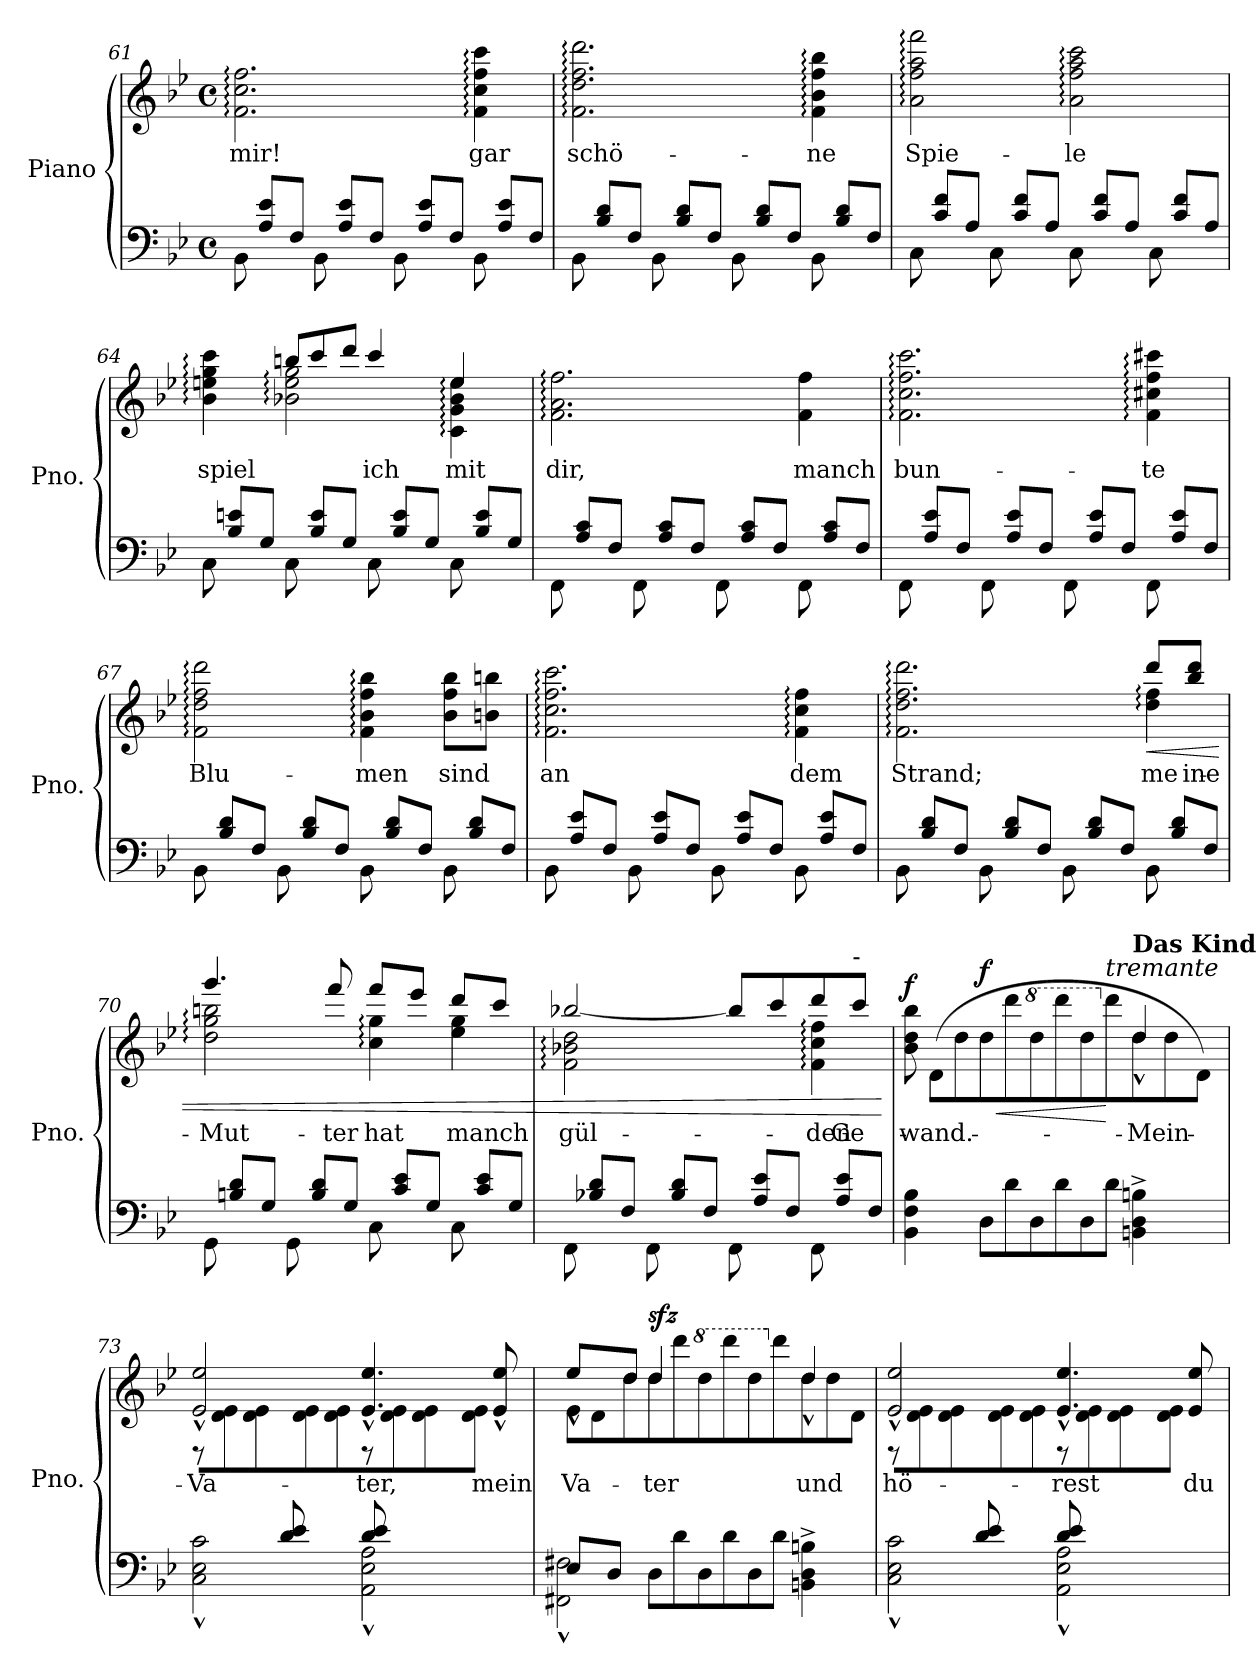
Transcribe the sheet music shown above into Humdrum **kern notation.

**kern	**kern	**text	**dynam
*part1	*part1	*part1	*part1
*staff2	*staff1	*staff1	*staff1/2
*I"Piano	*	*	*
*I'Pno.	*	*	*
*clefF4	*clefG2	*	*
*k[b-e-]	*k[b-e-]	*	*
*M4/4	*M4/4	*	*
*met(c)	*met(c)	*	*
*Xtuplet	*	*	*
=61	=61	=61	=61
*^	*	*	*
!	!	!	!LO:LY:b	!
12ryy	8BB-\	2.f\: 2.cc\: 2.ff\:	mir!	.
12A/ 12e-/L	.	.	.	.
.	8ryy	.	.	.
12F/J	.	.	.	.
12ryy	8BB-\	.	.	.
12A/ 12e-/L	.	.	.	.
.	8ryy	.	.	.
12F/J	.	.	.	.
12ryy	8BB-\	.	.	.
12A/ 12e-/L	.	.	.	.
.	8ryy	.	.	.
12F/J	.	.	.	.
!	!	!	!LO:LY:b	!
12ryy	8BB-\	4f\: 4cc\: 4ff\: 4ccc\:	gar	.
12A/ 12e-/L	.	.	.	.
.	8ryy	.	.	.
12F/J	.	.	.	.
=62	=62	=62	=62	=62
!	!	!	!LO:LY:b	!
12ryy	8BB-\	2.f\: 2.dd\: 2.ff\: 2.ddd\:	schö-	.
12B-/ 12d/L	.	.	.	.
.	8ryy	.	.	.
12F/J	.	.	.	.
12ryy	8BB-\	.	.	.
12B-/ 12d/L	.	.	.	.
.	8ryy	.	.	.
12F/J	.	.	.	.
12ryy	8BB-\	.	.	.
12B-/ 12d/L	.	.	.	.
.	8ryy	.	.	.
12F/J	.	.	.	.
!	!	!	!LO:LY:b	!
12ryy	8BB-\	4f\: 4b-\: 4ff\: 4bb-\:	-ne	.
12B-/ 12d/L	.	.	.	.
.	8ryy	.	.	.
12F/J	.	.	.	.
=63	=63	=63	=63	=63
!	!	!	!LO:LY:b	!
12ryy	8C\	2a\: 2ff\: 2aa\: 2fff\:	Spie-	.
12c/ 12f/L	.	.	.	.
.	8ryy	.	.	.
12A/J	.	.	.	.
12ryy	8C\	.	.	.
12c/ 12f/L	.	.	.	.
.	8ryy	.	.	.
12A/J	.	.	.	.
!	!	!	!LO:LY:b	!
12ryy	8C\	2a\: 2ff\: 2aa\: 2ccc\:	-le	.
12c/ 12f/L	.	.	.	.
.	8ryy	.	.	.
12A/J	.	.	.	.
12ryy	8C\	.	.	.
12c/ 12f/L	.	.	.	.
.	8ryy	.	.	.
12A/J	.	.	.	.
!!LO:PB:g=z
=64	=64	=64	=64	=64
!	!	!	!LO:LY:b	!
*	*	*^	*	*
12ryy	8C\	4b-\: 4een\: 4gg\: 4ccc\:	4ryy	spiel	.
12B-/ 12en/L	.	.	.	.	.
.	8ryy	.	.	.	.
12G/J	.	.	.	.	.
*	*	*	*Xtuplet	*	*
12ryy	8C\	2b-X\: 2ee\: 2gg\:	12bbn/L	.	.
12B-/ 12e/L	.	.	12ccc/	.	.
.	8ryy	.	.	.	.
12G/J	.	.	12ddd/J	.	.
!	!	!	!	!LO:LY:b	!
12ryy	8C\	.	4ccc/	ich	.
12B-/ 12e/L	.	.	.	.	.
.	8ryy	.	.	.	.
12G/J	.	.	.	.	.
!	!	!	!	!LO:LY:b	!
12ryy	8C\	4c\: 4g\: 4b-\: 4ee\:	4ee/	mit	.
12B-/ 12e/L	.	.	.	.	.
.	8ryy	.	.	.	.
12G/J	.	.	.	.	.
*	*	*v	*v	*	*
=65	=65	=65	=65	=65
!	!	!	!LO:LY:b	!
12ryy	8FF\	2.f\: 2.a\: 2.ff\:	dir,	.
12A/ 12c/L	.	.	.	.
.	8ryy	.	.	.
12F/J	.	.	.	.
12ryy	8FF\	.	.	.
12A/ 12c/L	.	.	.	.
.	8ryy	.	.	.
12F/J	.	.	.	.
12ryy	8FF\	.	.	.
12A/ 12c/L	.	.	.	.
.	8ryy	.	.	.
12F/J	.	.	.	.
!	!	!	!LO:LY:b	!
12ryy	8FF\	4f\ 4ff\	manch	.
12A/ 12c/L	.	.	.	.
.	8ryy	.	.	.
12F/J	.	.	.	.
=66	=66	=66	=66	=66
!	!	!	!LO:LY:b	!
12ryy	8FF\	2.f\: 2.cc\: 2.ff\: 2.ccc\:	bun-	.
12A/ 12e-/L	.	.	.	.
.	8ryy	.	.	.
12F/J	.	.	.	.
12ryy	8FF\	.	.	.
12A/ 12e-/L	.	.	.	.
.	8ryy	.	.	.
12F/J	.	.	.	.
12ryy	8FF\	.	.	.
12A/ 12e-/L	.	.	.	.
.	8ryy	.	.	.
12F/J	.	.	.	.
!	!	!	!LO:LY:b	!
12ryy	8FF\	4f\: 4cc#X\: 4ff\: 4ccc#X\:	-te	.
12A/ 12e-/L	.	.	.	.
.	8ryy	.	.	.
12F/J	.	.	.	.
=67	=67	=67	=67	=67
!	!	!	!LO:LY:b	!
12ryy	8BB-\	2f\: 2dd\: 2ff\: 2ddd\:	Blu-	.
12B-/ 12d/L	.	.	.	.
.	8ryy	.	.	.
12F/J	.	.	.	.
12ryy	8BB-\	.	.	.
12B-/ 12d/L	.	.	.	.
.	8ryy	.	.	.
12F/J	.	.	.	.
!	!	!	!LO:LY:b	!
12ryy	8BB-\	4f\: 4b-\: 4ff\: 4bb-\:	-men	.
12B-/ 12d/L	.	.	.	.
.	8ryy	.	.	.
12F/J	.	.	.	.
!	!	!	!LO:LY:b	!
12ryy	8BB-\	8b-\ 8ff\ 8bb-\L	sind	.
12B-/ 12d/L	.	.	.	.
.	8ryy	8bn\ 8bbn\J	.	.
12F/J	.	.	.	.
!!LO:LB:g=z
=68	=68	=68	=68	=68
!	!	!	!LO:LY:b	!
12ryy	8BB-\	2.f\: 2.cc\: 2.ff\: 2.ccc\:	an	.
12A/ 12e-/L	.	.	.	.
.	8ryy	.	.	.
12F/J	.	.	.	.
12ryy	8BB-\	.	.	.
12A/ 12e-/L	.	.	.	.
.	8ryy	.	.	.
12F/J	.	.	.	.
12ryy	8BB-\	.	.	.
12A/ 12e-/L	.	.	.	.
.	8ryy	.	.	.
12F/J	.	.	.	.
!	!	!	!LO:LY:b	!
12ryy	8BB-\	4f\: 4cc\: 4ff\:	dem	.
12A/ 12e-/L	.	.	.	.
.	8ryy	.	.	.
12F/J	.	.	.	.
=69	=69	=69	=69	=69
!	!	!	!LO:LY:b	!
*	*	*^	*	*
12ryy	8BB-\	2.f\: 2.dd\: 2.ff\: 2.ddd\:	2.rgyy	Strand;	.
12B-/ 12d/L	.	.	.	.	.
.	8ryy	.	.	.	.
12F/J	.	.	.	.	.
12ryy	8BB-\	.	.	.	.
12B-/ 12d/L	.	.	.	.	.
.	8ryy	.	.	.	.
12F/J	.	.	.	.	.
12ryy	8BB-\	.	.	.	.
12B-/ 12d/L	.	.	.	.	.
.	8ryy	.	.	.	.
12F/J	.	.	.	.	.
!	!	!	!	!LO:LY:b	!LO:HP:b
12ryy	8BB-\	4dd\: 4ff\:	8ddd/L	me-	<
12B-/ 12d/L	.	.	.	.	.
!	!	!	!	!LO:LY:b	!
.	8ryy	.	8bb-/ 8ddd/J	-ine	.
12F/J	.	.	.	.	.
=70	=70	=70	=70	=70	=70
!	!	!	!	!LO:LY:b	!
12ryy	8GG\	2dd\: 2gg\: 2bbn\:	4.ggg/	Mut-	.
12Bn/ 12d/L	.	.	.	.	.
.	8ryy	.	.	.	.
12G/J	.	.	.	.	.
12ryy	8GG\	.	.	.	.
12B/ 12d/L	.	.	.	.	.
!	!	!	!	!LO:LY:b	!
.	8ryy	.	8fff/	-ter	.
12G/J	.	.	.	.	.
!	!	!	!	!LO:LY:b	!
12ryy	8C\	4cc\: 4gg\:	8fff/L	hat	.
12c/ 12e-/L	.	.	.	.	.
.	8ryy	.	8eee-/J	.	.
12G/J	.	.	.	.	.
!	!	!	!	!LO:LY:b	!
12ryy	8C\	4ee-\ 4gg\	8ddd/L	manch	.
12c/ 12e-/L	.	.	.	.	.
.	8ryy	.	8ccc/J	.	.
12G/J	.	.	.	.	.
!!LO:LB:g=z	!!
=71	=71	=71	=71	=71	=71
!	!	!	!	!LO:LY:b	!
12ryy	8FF\	2f\: 2b-X\: 2dd\:	[2bb-X/	gül-	.
12B-X/ 12d/L	.	.	.	.	.
.	8ryy	.	.	.	.
12F/J	.	.	.	.	.
12ryy	8FF\	.	.	.	.
12B-/ 12d/L	.	.	.	.	.
.	8ryy	.	.	.	.
12F/J	.	.	.	.	.
12ryy	8FF\	4ryy	8bb-/L]	.	.
12A/ 12e-/L	.	.	.	.	.
.	8ryy	.	8ccc/	.	.
12F/J	.	.	.	.	.
!	!	!	!	!LO:LY:b	!
12ryy	8FF\	4f\: 4cc\: 4ff\:	8ddd/	-den	.
12A/ 12e-/L	.	.	.	.	.
!	!	!	!LO:TX:a:t=-	!	!
!	!	!	!	!LO:LY:b	!
.	8ryy	.	8ccc/J	Ge-	.
12F/J	.	.	.	.	.
*v	*v	*	*	*	*
*	*v	*v	*	*
.	.	.	[
!!LO:LB:g=z
=72	=72	=72	=72
!	!LO:TX:a:i:t=precipitato	!	!
!	!	!LO:LY:b	!LO:DY:b
*	*^	*	*
4BB-\ 4F\ 4B-\	12b-\ 12dd\ 12bb-\	2.ryy	wand.	f
.	(12d\L	.	.	.
.	12dd\	.	.	.
!	!	!	!	!LO:HP:b
!	!	!	!	!LO:DY:n=1:b=2
12D\L	12dd\	.	.	< f
12d\	12ddd\	.	.	.
*	*8va	*	*	*
12D\	12ddd\	.	.	.
12d\	12dddd\	.	.	.
12D\	12ddd\	.	.	.
*	*X8va	*	*	*
!	!LO:TX:a:i:t=tremante	!	!	!
12d\J	12ddd\	.	.	[
!	!LO:TX:a:B:t=Das Kind	!	!	!
!	!	!	!LO:LY:b	!
4BBn\^ 4D\^ 4Bn\^	12dd\	4dd^^/	Mein	.
.	12dd\	.	.	.
.	12d\J)	.	.	.
=73	=73	=73	=73	=73
*^	*	*	*	*
!	!	!	!	!LO:LY:b	!
4ryy	2C\^^ 2E-\^^ 2c\^^	12rD	2e-/^^ 2ee-/^^	Va-	.
.	.	12d\ 12e-\L	.	.	.
.	.	12d\ 12e-\J	.	.	.
12d/ 12e-/L	.	12ryy	.	.	.
12%5ryy	.	12d\ 12e-\	.	.	.
.	.	12d\ 12e-\J	.	.	.
!	!	!	!	!LO:LY:b	!
.	2AA\^^ 2E-\^^ 2A\^^	12rD	4.e-/^^ 4.ee-/^^	-ter,	.
.	.	12d\ 12e-\L	.	.	.
.	.	12d\ 12e-\J	.	.	.
12d/ 12e-/L	.	12ryy	.	.	.
6ryy	.	12d\ 12e-\J	.	.	.
!	!	!	!	!LO:LY:b	!
.	.	.	8e-/^^ 8ee-/^^	mein	.
.	.	12ryy	.	.	.
=74	=74	=74	=74	=74	=74
!	!	!	!	!LO:LY:b	!
8E-/L	2FF#X\^^ 2F#X\^^	12e-\L	(12ee-^^/L	Va-	.
.	.	12d\	12reeeyy	.	.
8D/J)	.	.	.	.	.
.	.	12dd\	12dd/J	.	.
!	!	!	!	!LO:LY:b	!LO:DY:b=2
12D\L	.	12dd\	4dd/	-ter	sfz
12d\	.	12ddd\	.	.	.
*	*	*8va	*	*	*
12D\	.	12ddd\	.	.	.
12d\	2ryy	12dddd\	4ryy	.	.
12D\	.	12ddd\	.	.	.
*	*	*X8va	*	*	*
12d\J	.	12ddd\	.	.	.
!	!	!	!	!LO:LY:b	!
4BBn\^ 4D\^ 4Bn\^	.	12dd\	4dd^^/	und	.
.	.	12dd\	.	.	.
.	.	(12d\J	.	.	.
!!LO:LB:g=z	!!
=75	=75	=75	=75	=75	=75
!	!	!	!	!LO:LY:b	!
4ryy	2C\^^ 2E-\^^ 2c\^^	12rD	2e-/^^ 2ee-/^^	hö-	.
.	.	12d\ 12e-\L	.	.	.
.	.	12d\ 12e-\J	.	.	.
12d/ 12e-/L	.	12ryy	.	.	.
12%5ryy	.	12d\ 12e-\	.	.	.
.	.	12d\ 12e-\J	.	.	.
!	!	!	!	!LO:LY:b	!
.	2AA\^^ 2E-\^^ 2A\^^	12rD	4.e-/^^ 4.ee-/^^	-rest	.
.	.	12d\ 12e-\L	.	.	.
.	.	12d\ 12e-\J	.	.	.
12d/ 12e-/L	.	12ryy	.	.	.
6ryy	.	12d\ 12e-\J	.	.	.
!	!	!	!	!LO:LY:b	!
.	.	.	8e-/ 8ee-/	du	.
.	.	12ryy	.	.	.
*v	*v	*	*	*	*
*	*v	*v	*	*
=	=	=	=
*-	*-	*-	*-
